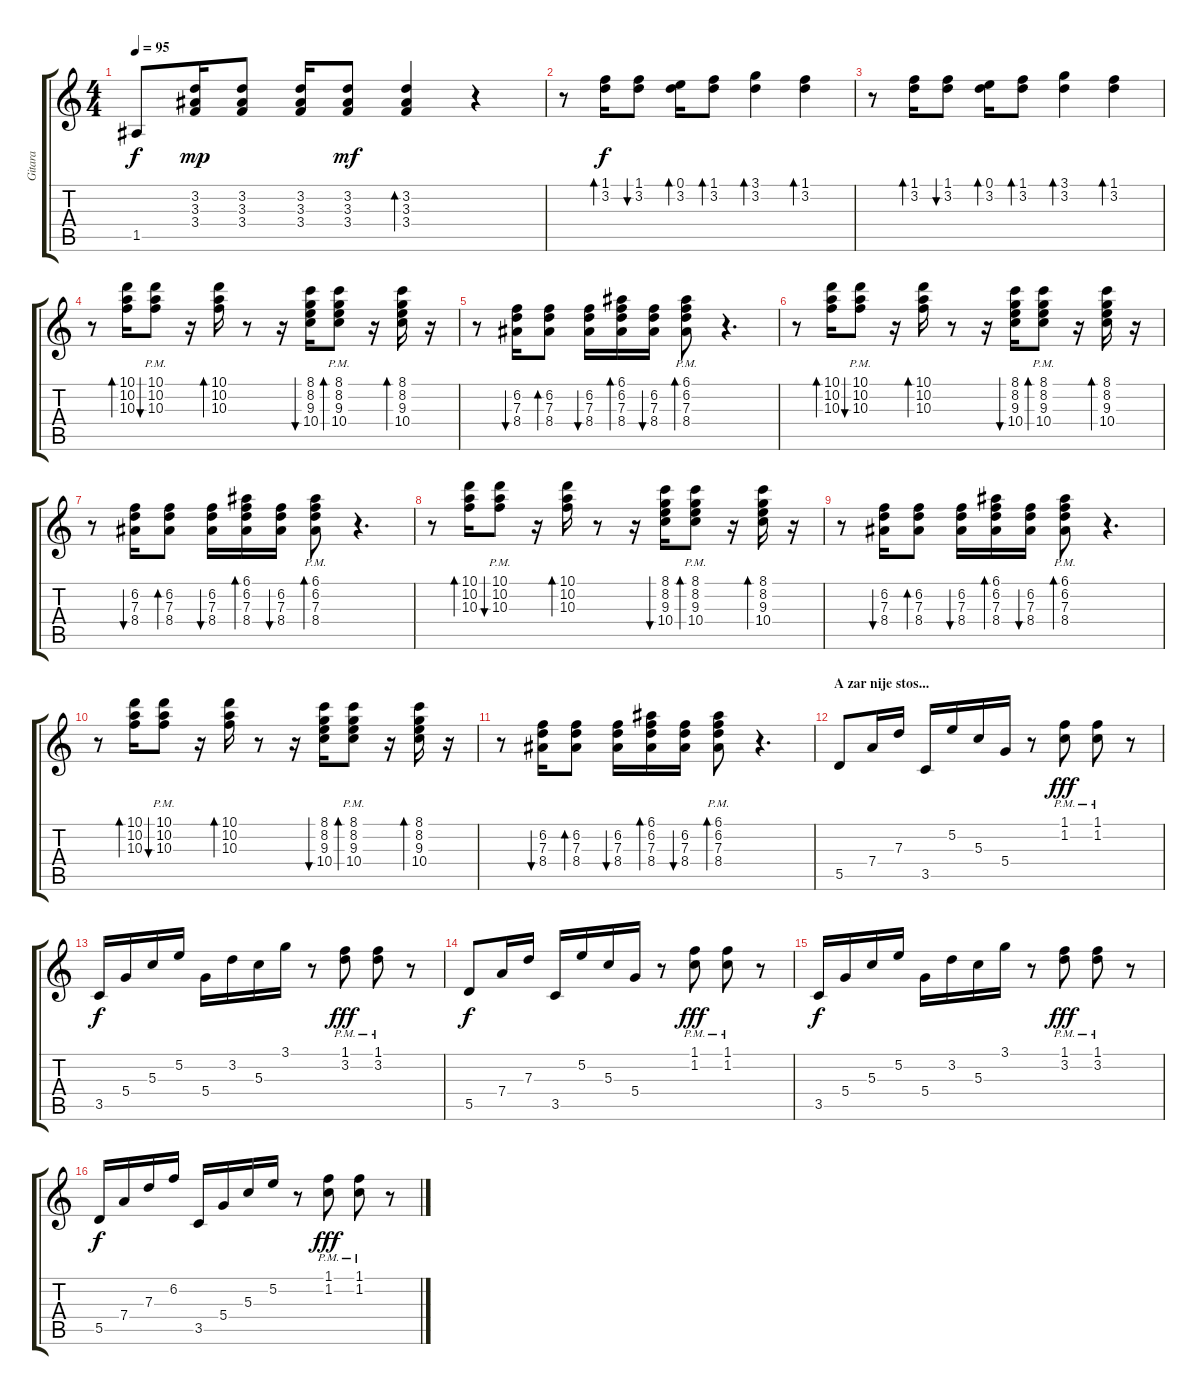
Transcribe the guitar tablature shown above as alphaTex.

\track ("Gitara" "Gitara") {instrument acousticguitarsteel}
\staff {score tabs}
\tuning (E4 B3 G3 D3 A2 E2) {hide}
\ts (4 4)
\tempo 95
\clef g2
\ks c
1.5.8{dy f} (3.2 3.3 3.4).16{dy mp} (3.2 3.3 3.4).8 (3.2 3.3 3.4).16 (3.2 3.3 3.4).8{dy mf} (3.2 3.3 3.4).4{bd 120} r.4 |
r.8 (1.1 3.2).16{bd 120 dy f} (1.1 3.2).8{bu 120} (0.1 3.2).16{bd 120} (1.1 3.2).8{bd 120} (3.1 3.2).4{bd 120} (1.1 3.2).4{bd 120} |
r.8 (1.1 3.2).16{bd 120} (1.1 3.2).8{bu 120} (0.1 3.2).16{bd 120} (1.1 3.2).8{bd 120} (3.1 3.2).4{bd 120} (1.1 3.2).4{bd 120} |
r.8 (10.1 10.2 10.3).16{bd 120} (10.1{pm} 10.2{pm} 10.3{pm}).8{bu 120} r.16 (10.1 10.2 10.3).16{bd 120} r.8 r.16 (8.1 8.2 9.3 10.4).16{bu 120} (8.1{pm} 8.2{pm} 9.3{pm} 10.4{pm}).8{bd 120} r.16 (8.1 8.2 9.3 10.4).16{bd 120} r.16 |
r.8 (6.2 7.3 8.4).16{bu 120} (6.2 7.3 8.4).8{bd 120} (6.2 7.3 8.4).16{bu 120} (6.1 6.2 7.3 8.4).16{bd 120} (6.2 7.3 8.4).16{bu 60} (6.1 6.2{pm} 7.3{pm} 8.4{pm}).8{bd 60} r.4{d} |
r.8 (10.1 10.2 10.3).16{bd 120} (10.1{pm} 10.2{pm} 10.3{pm}).8{bu 120} r.16 (10.1 10.2 10.3).16{bd 120} r.8 r.16 (8.1 8.2 9.3 10.4).16{bu 120} (8.1{pm} 8.2{pm} 9.3{pm} 10.4{pm}).8{bd 120} r.16 (8.1 8.2 9.3 10.4).16{bd 120} r.16 |
r.8 (6.2 7.3 8.4).16{bu 120} (6.2 7.3 8.4).8{bd 120} (6.2 7.3 8.4).16{bu 120} (6.1 6.2 7.3 8.4).16{bd 120} (6.2 7.3 8.4).16{bu 120} (6.1 6.2{pm} 7.3{pm} 8.4{pm}).8{bd 60} r.4{d} |
r.8 (10.1 10.2 10.3).16{bd 120} (10.1{pm} 10.2{pm} 10.3{pm}).8{bu 120} r.16 (10.1 10.2 10.3).16{bd 120} r.8 r.16 (8.1 8.2 9.3 10.4).16{bu 120} (8.1{pm} 8.2{pm} 9.3{pm} 10.4{pm}).8{bd 120} r.16 (8.1 8.2 9.3 10.4).16{bd 120} r.16 |
r.8 (6.2 7.3 8.4).16{bu 120} (6.2 7.3 8.4).8{bd 120} (6.2 7.3 8.4).16{bu 120} (6.1 6.2 7.3 8.4).16{bd 120} (6.2 7.3 8.4).16{bu 120} (6.1 6.2{pm} 7.3{pm} 8.4{pm}).8{bd 120} r.4{d} |
r.8 (10.1 10.2 10.3).16{bd 120} (10.1{pm} 10.2{pm} 10.3{pm}).8{bu 120} r.16 (10.1 10.2 10.3).16{bd 120} r.8 r.16 (8.1 8.2 9.3 10.4).16{bu 120} (8.1{pm} 8.2{pm} 9.3{pm} 10.4{pm}).8{bd 120} r.16 (8.1 8.2 9.3 10.4).16{bd 120} r.16 |
r.8 (6.2 7.3 8.4).16{bu 120} (6.2 7.3 8.4).8{bd 120} (6.2 7.3 8.4).16{bu 120} (6.1 6.2 7.3 8.4).16{bd 120} (6.2 7.3 8.4).16{bu 120} (6.1 6.2{pm} 7.3{pm} 8.4).8{bd 120} r.4{d} |
\section ("" "A zar nije stos...")
5.5.8 7.4.16 7.3.16 3.5.16 5.2.16 5.3.16 5.4.16 r.8 (1.1{pm} 1.2{pm}).8{dy fff} (1.1{pm} 1.2{pm}).8 r.8 |
3.5.16{dy f} 5.4.16 5.3.16 5.2.16 5.4.16 3.2.16 5.3.16 3.1.16 r.8 (1.1{pm} 3.2{pm}).8{dy fff} (1.1{pm} 3.2{pm}).8 r.8 |
5.5.8{dy f} 7.4.16 7.3.16 3.5.16 5.2.16 5.3.16 5.4.16 r.8 (1.1{pm} 1.2{pm}).8{dy fff} (1.1 1.2{pm}).8 r.8 |
3.5.16{dy f} 5.4.16 5.3.16 5.2.16 5.4.16 3.2.16 5.3.16 3.1.16 r.8 (1.1{pm} 3.2{pm}).8{dy fff} (1.1{pm} 3.2{pm}).8 r.8 |
5.5.16{dy f} 7.4.16 7.3.16 6.2.16 3.5.16 5.4.16 5.3.16 5.2.16 r.8 (1.1{pm} 1.2{pm}).8{dy fff} (1.1{pm} 1.2{pm}).8 r.8
